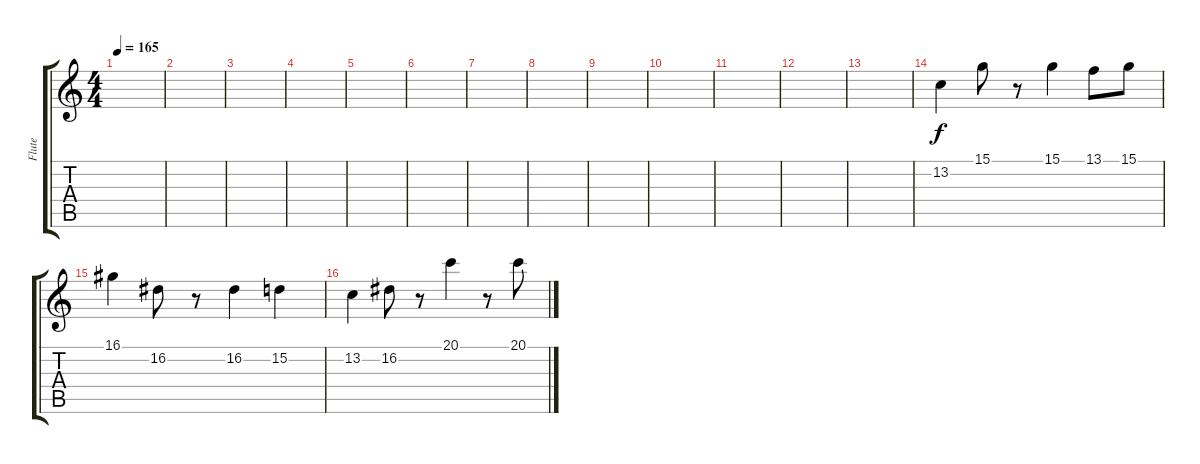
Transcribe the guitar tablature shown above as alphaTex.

\track ("Flute" "Flute") {instrument flute}
\staff {score tabs}
\tuning (E4 B3 G3 D3 A2 E2) {hide}
\ts (4 4)
\tempo 165
\clef g2
\ks c
|
|
|
|
|
|
|
|
|
|
|
|
|
13.2.4 15.1.8 r.8 15.1.4 13.1.8 15.1.8 |
16.1.4 16.2.8 r.8 16.2.4 15.2.4 |
13.2.4 16.2.8 r.8 20.1.4 r.8 20.1.8
